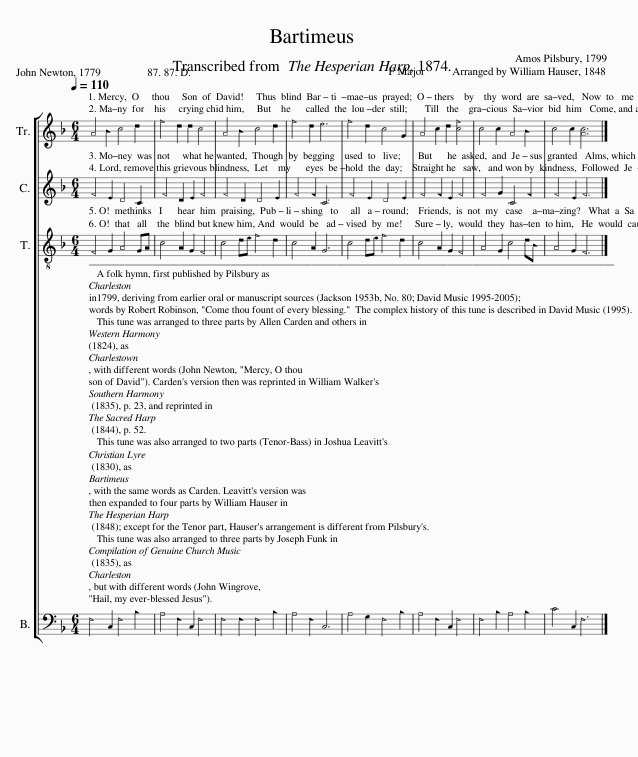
X:1
%%score [ 1 2 3 4 ]
L:1/8
Q:1/4=110
M:6/4
I:linebreak $
K:F
V:1 treble
V:2 treble
V:3 treble-8
V:4 bass
V:1
 A4 B2 c4 d2 | f4 d2 d2 c4 | A4 B2 c4 d2 | f4 d2 e6 | f4 d2 c4 G2 | %5
 A4 c2 d2 [cf]4 | c4 c2 A4 B2 | c4 c2 [Ac]6 |] %8
V:2
 F4 E2 D4 C2 | F4 D2 E2 F4 | F4 D2 D4 E2 | F4 F2 C6 | F4 E2 D4 E2 | %5
 F4 F2 E2 F4 | F4 G2 C4 F2 | F4 E2 F6 |] %8
V:3
 F4 G2 A4 GA | c4 A2 G2 F4 | c4 de f4 d2 | c4 A2 G6 | c4 de f4 d2 | %5
 c4 A2 G2 F4 | A4 G2 c4 dB | A4 G2 F6 |] %8
V:4
 F,4 C,2 F,4 B,2 | A,4 F,2 C,2 F,4 | F,4 F,2 F,4 B,2 | A,4 F,2 C,6 | A,4 G,2 F,4 B,2 | %5
 A,4 F,2 C,2 F,4 | F,4 B,2 A,4 B,2 | C4 C,2 F,6 |] %8
